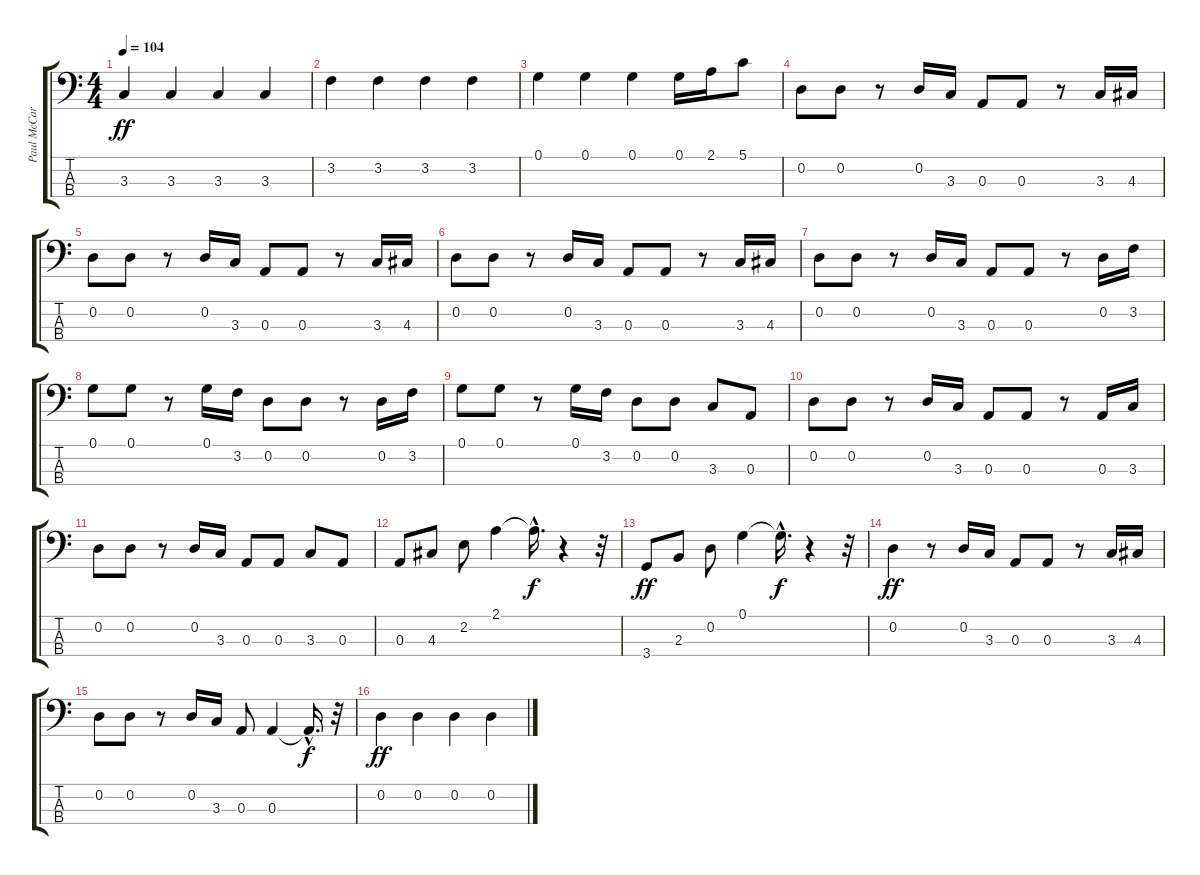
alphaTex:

\track ("Paul McCartney - Bass" "Paul McCar") {instrument electricbassfinger}
\staff {score tabs}
\tuning (G2 D2 A1 E1) {hide}
\ts (4 4)
\tempo 104
\clef f4
\ks c
3.3.4{dy ff} 3.3.4 3.3.4 3.3.4 |
3.2.4 3.2.4 3.2.4 3.2.4 |
0.1.4 0.1.4 0.1.4 0.1.16 2.1.16 5.1.8 |
0.2.8 0.2.8 r.8 0.2.16 3.3.16 0.3.8 0.3.8 r.8 3.3.16 4.3.16 |
0.2.8 0.2.8 r.8 0.2.16 3.3.16 0.3.8 0.3.8 r.8 3.3.16 4.3.16 |
0.2.8 0.2.8 r.8 0.2.16 3.3.16 0.3.8 0.3.8 r.8 3.3.16 4.3.16 |
0.2.8 0.2.8 r.8 0.2.16 3.3.16 0.3.8 0.3.8 r.8 0.2.16 3.2.16 |
0.1.8 0.1.8 r.8 0.1.16 3.2.16 0.2.8 0.2.8 r.8 0.2.16 3.2.16 |
0.1.8 0.1.8 r.8 0.1.16 3.2.16 0.2.8 0.2.8 3.3.8 0.3.8 |
0.2.8 0.2.8 r.8 0.2.16 3.3.16 0.3.8 0.3.8 r.8 0.3.16 3.3.16 |
0.2.8 0.2.8 r.8 0.2.16 3.3.16 0.3.8 0.3.8 3.3.8 0.3.8 |
0.3.8 4.3.8 2.2.8 2.1.4 2.1{hac t}.16{d dy f} r.4 r.32 |
3.4.8{dy ff} 2.3.8 0.2.8 0.1.4 0.1{hac t}.16{d dy f} r.4 r.32 |
0.2.4{dy ff} r.8 0.2.16 3.3.16 0.3.8 0.3.8 r.8 3.3.16 4.3.16 |
0.2.8 0.2.8 r.8 0.2.16 3.3.16 0.3.8 0.3.4 0.3{hac t}.16{d dy f} r.32 |
0.2.4{dy ff} 0.2.4 0.2.4 0.2.4
